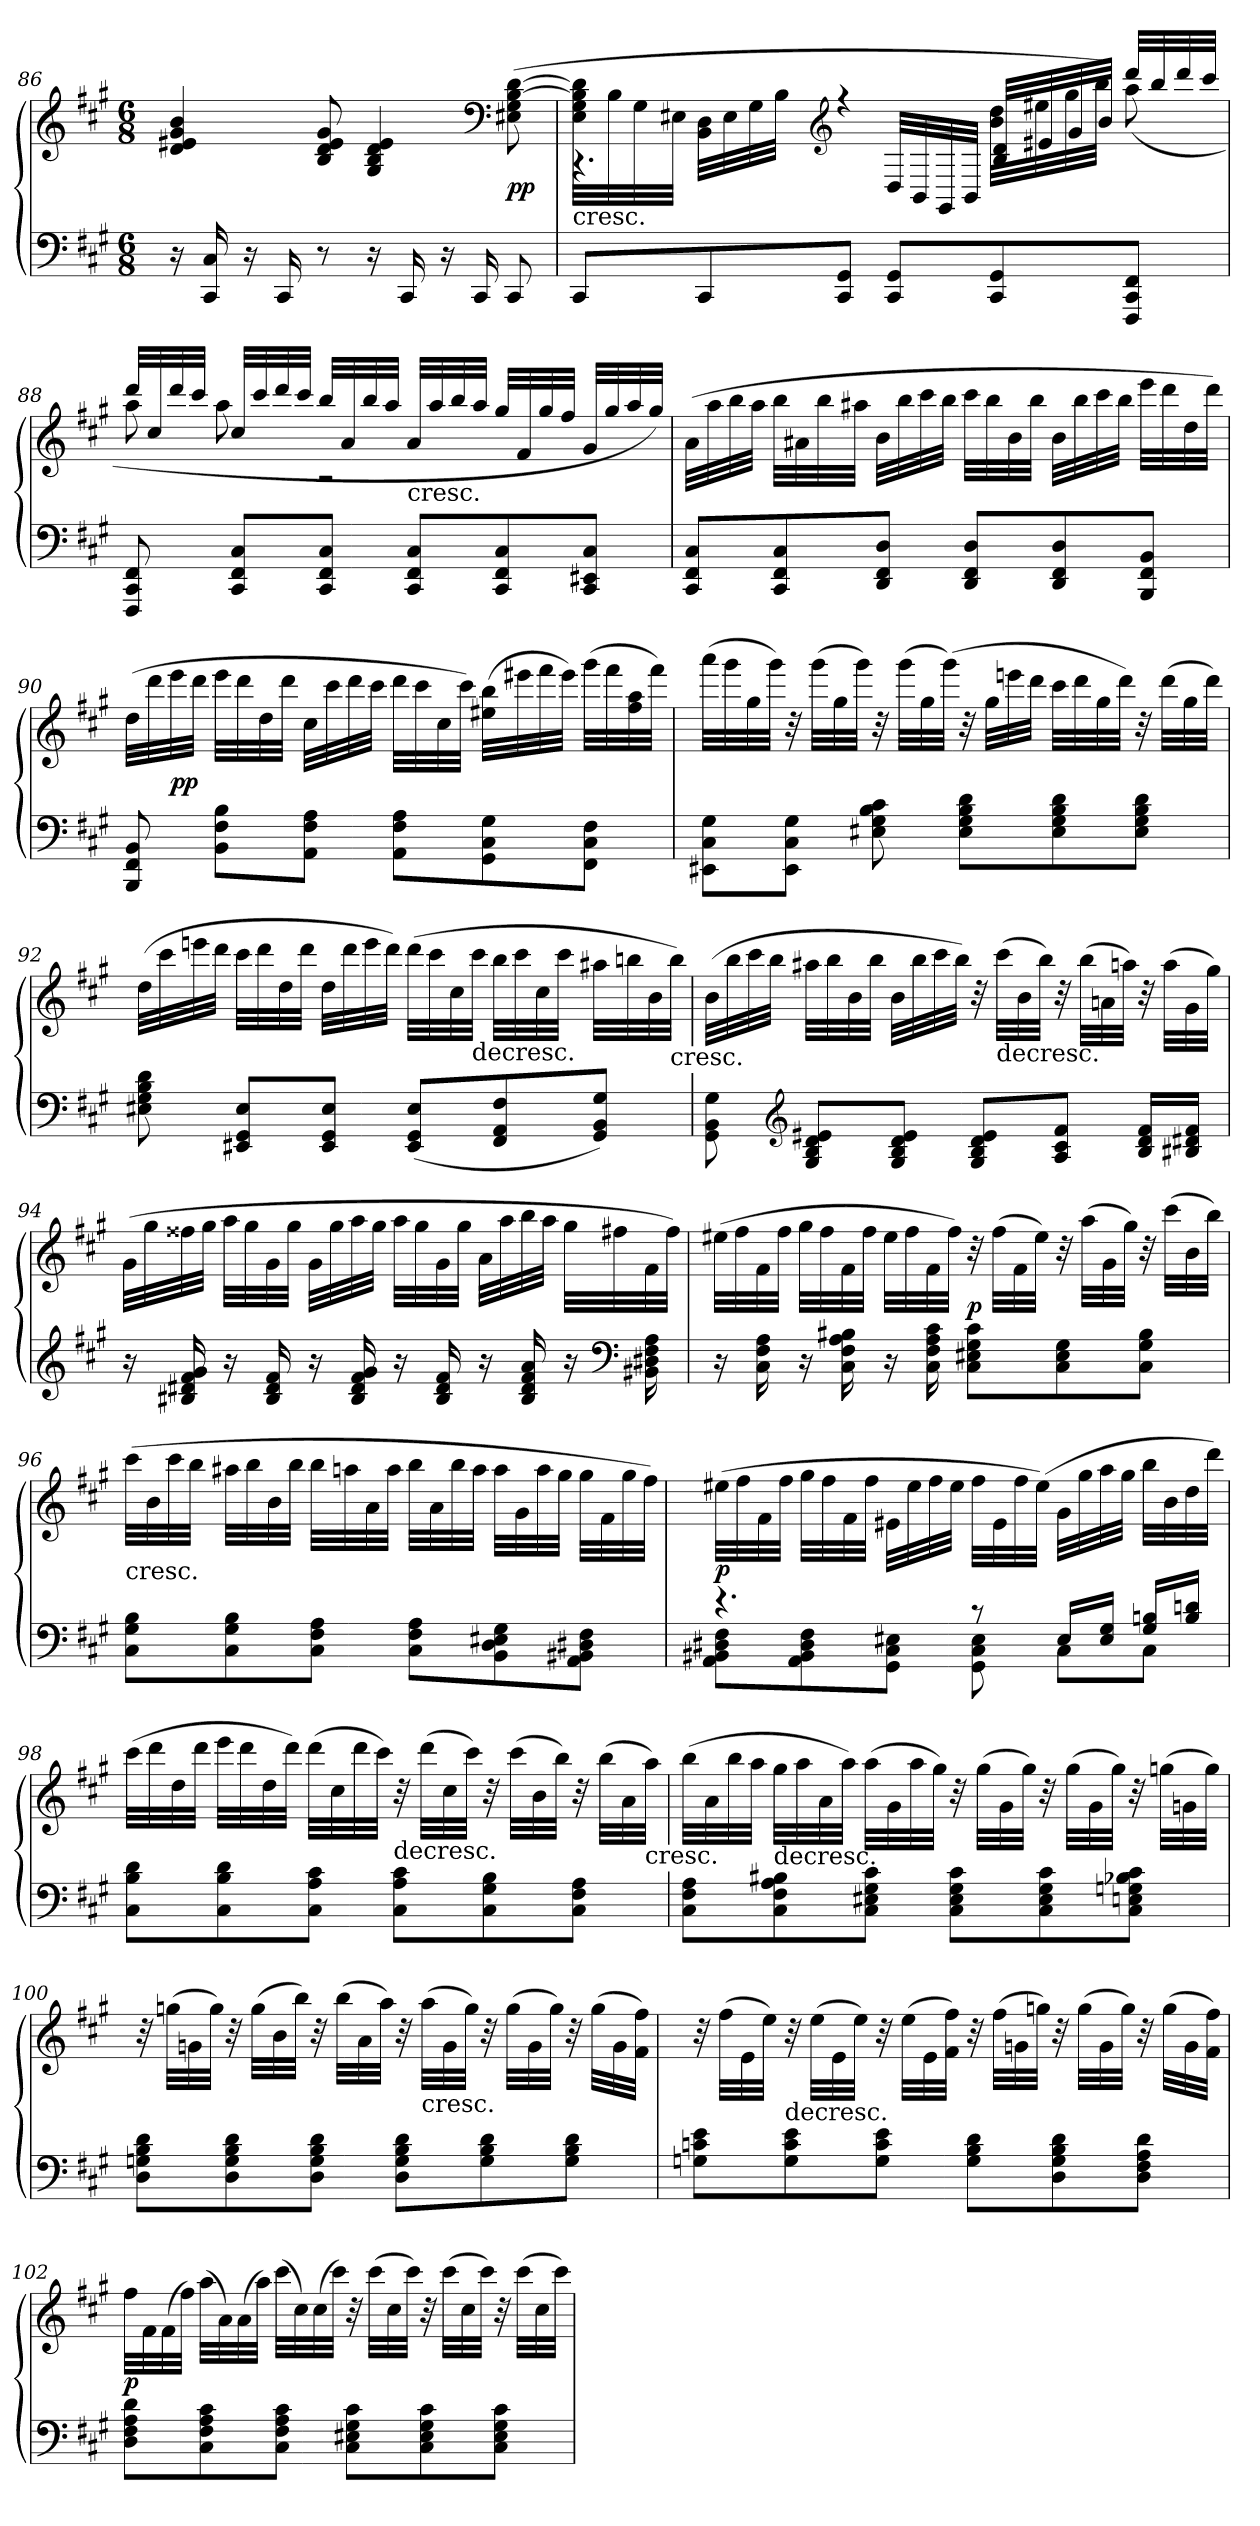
**kern	**kern	**dynam
*part1	*part1	*part1
*staff2	*staff1	*staff1/2
*clefF4	*clefG2	*
*k[f#c#g#]	*k[f#c#g#]	*
*M6/8	*M6/8	*
=86	=86	=86
16r	4d/ 4e#X/ 4g#/ 4b/	.
16CC#/ 16C#/	.	.
16r	.	.
16CC#/	.	.
8r	8B/ 8d/ 8e#/ 8g#/	.
16r	4G#/ 4B/ 4d/ 4e#/	.
16CC#/	.	.
16r	.	.
16CC#/	.	.
*	*clefF4	*
8CC#/	(8E#X\ 8G#\ [8B\ [8d\	pp
=87	=87	=87
*	*^	*
!	!LO:TX:c:t=cresc.	!	!
8CC#/L	32E\ 32G#\ 32B]\ 32d]\LLL	4.r	.
.	32B\	.	.
.	32G#\	.	.
.	32E#X\JJJ	.	.
8CC#/	32BB\ 32D\LLL	.	.
.	32E#\	.	.
.	32G#\	.	.
.	32B\JJJ	.	.
*	*clefG2	*	*
8CC#/ 8GG#/J	4r	.	.
8CC#/ 8GG#/L	.	32D/LLL	.
.	.	32BB/	.
.	.	32GG#/	.
.	.	32BB/JJJ	.
8CC#/ 8GG#/	32b\ 32dd\LLL	32B/ 32d/LLL	.
.	32ee#X\	32e#X/	.
.	32gg#\	32g#/	.
.	32bb\JJJ)	32b/JJJ	.
8FFF#/ 8CC#/ 8FF#/J	8aa\	(32ddd/LLL	.
.	.	32bb/	.
.	.	32ddd/	.
.	.	32ccc#/JJJ	.
=88	=88	=88	=88
8FFF#/ 8CC#/ 8FF#/	32ddd/LLL	8aa\	.
.	32cc#/	.	.
.	32ddd/	.	.
.	32ccc#/JJJ	.	.
8CC#/ 8FF#/ 8C#/L	32cc#/LLL	8aa\	.
.	32ccc#/	.	.
.	32ddd/	.	.
.	32ccc#/JJJ	.	.
8CC#/ 8FF#/ 8C#/J	32bb/LLL	2r	.
.	32a/	.	.
.	32bb/	.	.
.	32aa/JJJ	.	.
!	!LO:TX:c:t=cresc.	!	!
8CC#/ 8FF#/ 8C#/L	32a/LLL	.	.
.	32aa/	.	.
.	32bb/	.	.
.	32aa/JJJ	.	.
8CC#/ 8FF#/ 8C#/	32gg#/LLL	.	.
.	32f#/	.	.
.	32gg#/	.	.
.	32ff#/JJJ	.	.
8CC#/ 8EE#X/ 8C#/J	32g#/LLL	.	.
.	32gg#/	.	.
.	32aa/	.	.
.	32gg#/JJJ)	.	.
*	*v	*v	*
=89	=89	=89
8CC#/ 8FF#/ 8C#/L	(32a\LLL	.
.	32aa\	.
.	32bb\	.
.	32aa\JJJ	.
8CC#/ 8FF#/ 8C#/	32bb\LLL	.
.	32a#X\	.
.	32bb\	.
.	32aa#X\JJJ	.
8DD/ 8FF#/ 8D/J	32b\LLL	.
.	32bb\	.
.	32ccc#\	.
.	32bb\JJJ	.
8DD/ 8FF#/ 8D/L	32ccc#\LLL	.
.	32bb\	.
.	32b\	.
.	32bb\JJJ	.
8DD/ 8FF#/ 8D/	32b\LLL	.
.	32bb\	.
.	32ccc#\	.
.	32bb\JJJ	.
8BBB/ 8FF#/ 8BB/J	32eee\LLL	.
.	32ddd\	.
.	32dd\	.
.	32ddd\JJJ)	.
=90	=90	=90
8BBB/ 8FF#/ 8BB/	(32dd\LLL	.
.	32ddd\	.
.	32eee\	pp
.	32ddd\JJJ	.
8BB\ 8F#\ 8B\L	32eee\LLL	.
.	32ddd\	.
.	32dd\	.
.	32ddd\JJJ	.
8AA\ 8F#\ 8A\J	32cc#\LLL	.
.	32ccc#\	.
.	32ddd\	.
.	32ccc#\JJJ	.
8AA\ 8F#\ 8A\L	32ddd\LLL	.
.	32ccc#\	.
.	32cc#\	.
.	32ccc#\JJJ)	.
8GG#\ 8C#\ 8G#\	(32ee#X\ 32bb\LLL	.
.	32eee#X\	.
.	32fff#\	.
.	32eee#\JJJ)	.
8FF#\ 8C#\ 8F#\J	(32ggg#\LLL	.
.	32fff#\	.
.	32ff#\ 32aa\	.
.	32fff#\JJJ)	.
=91	=91	=91
8EE#X\ 8C#\ 8G#\L	(32aaa\LLL	.
.	32ggg#\	.
.	32gg#\	.
.	32ggg#\JJJ)	.
8EE#\ 8C#\ 8G#\J	32r	.
.	(32ggg#\LLL	.
.	32gg#\	.
.	32ggg#\JJJ)	.
8E#X\ 8G#\ 8B\ 8c#\	32r	.
.	(32ggg#\LLL	.
.	32gg#\	.
.	(32ggg#\JJJ)	.
8E#\ 8G#\ 8B\ 8d\L	32r	.
.	32gg#\LLL	.
.	32eeen\	.
.	32ddd\JJJ	.
8E#\ 8G#\ 8B\ 8d\	32ccc#\LLL	.
.	32ddd\	.
.	32gg#\	.
.	32ddd\JJJ)	.
8E#\ 8G#\ 8B\ 8d\J	32r	.
.	(32ddd\LLL	.
.	32gg#\	.
.	32ddd\JJJ)	.
=92	=92	=92
8E#X\ 8G#\ 8B\ 8d\	(32dd\LLL	.
.	32ccc#\	.
.	32eeen\	.
.	32ddd\JJJ	.
8EE#X/ 8GG#/ 8E#/L	32ccc#\LLL	.
.	32ddd\	.
.	32dd\	.
.	32ddd\JJJ	.
8EE#/ 8GG#/ 8E#/J	32dd\LLL	.
.	32ddd\	.
.	32eee\	.
.	32ddd\JJJ)	.
(8EE#/ 8GG#/ 8E#/L	(32ddd\LLL	.
.	32ccc#\	.
.	32cc#\	.
!	!LO:TX:c:t=decresc.	!
.	32ccc#\JJJ	.
8FF#/ 8AA/ 8F#/	32bb\LLL	.
.	32ccc#\	.
.	32cc#\	.
.	32ccc#\JJJ	.
8GG#/ 8BB/ 8G#/J)	32aa#X\LLL	.
.	32bbn\	.
.	32b\	.
!	!LO:TX:c:t=cresc.	!
.	32bb\JJJ)	.
=93	=93	=93
8GG#\ 8BB\ 8G#\	(32b\LLL	.
.	32bb\	.
.	32ccc#\	.
.	32bb\JJJ	.
*clefG2	*	*
8G#/ 8B/ 8d/ 8e#X/L	32aa#X\LLL	.
.	32bb\	.
.	32b\	.
.	32bb\JJJ	.
8G#/ 8B/ 8d/ 8e#/J	32b\LLL	.
.	32bb\	.
.	32ccc#\	.
.	32bb\JJJ)	.
8G#/ 8B/ 8d/ 8e#/L	32r	.
!	!LO:TX:c:t=decresc.	!
.	(32ccc#\LLL	.
.	32b\	.
.	32bb\JJJ)	.
8A/ 8c#/ 8f#/J	32r	.
.	(32bb\LLL	.
.	32an\	.
.	32aan\JJJ)	.
16B/ 16d/ 16f#/LL	32r	.
.	(32aa\LLL	.
16B#X/ 16d#X/ 16f#/JJ	32g#\	.
.	32gg#\JJJ)	.
=94	=94	=94
16r	(32g#\LLL	.
.	32gg#\	.
16B#X/ 16d#X/ 16f#/ 16g#/	32ff##X\	.
.	32gg#\JJJ	.
16r	32aa\LLL	.
.	32gg#\	.
16B#/ 16d#/ 16f#/	32g#\	.
.	32gg#\JJJ	.
16r	32g#\LLL	.
.	32gg#\	.
16B#/ 16d#/ 16f#/ 16g#/	32aa\	.
.	32gg#\JJJ	.
16r	32aa\LLL	.
.	32gg#\	.
16B#/ 16d#/ 16f#/	32g#\	.
.	32gg#\JJJ	.
16r	32a\LLL	.
.	32aa\	.
16B#/ 16d#/ 16f#/ 16a/	32bb\	.
.	32aa\JJJ	.
16r	32gg#\LLL	.
.	32ff#X\	.
*clefF4	*	*
16BB#X\ 16D#X\ 16F#\ 16A\	32f#\	.
.	32ff#\JJJ)	.
=95	=95	=95
16r	(32ee#X\LLL	.
.	32ff#\	.
16C#\ 16F#\ 16A\	32f#\	.
.	32ff#\JJJ	.
16r	32gg#\LLL	.
.	32ff#\	.
16C#\ 16F#\ 16A\ 16B#X\	32f#\	.
.	32ff#\JJJ	.
16r	32ee#\LLL	.
.	32ff#\	.
16C#\ 16F#\ 16A\ 16c#\	32f#\	.
.	32ff#\JJJ)	.
8C#\ 8E#X\ 8G#\ 8c#\L	32r	p
.	(32ff#\LLL	.
.	32f#\	.
.	32ee#\JJJ)	.
8C#\ 8E#\ 8G#\	32r	.
.	(32aa\LLL	.
.	32g#\	.
.	32gg#\JJJ)	.
8C#\ 8G#\ 8B#\J	32r	.
.	(32ccc#\LLL	.
.	32b\	.
.	32bb\JJJ)	.
=96	=96	=96
!	!LO:TX:c:t=cresc.	!
8C#\ 8G#\ 8B\L	(32ccc#\LLL	.
.	32b\	.
.	32ccc#\	.
.	32bb\JJJ	.
8C#\ 8G#\ 8B\	32aa#X\LLL	.
.	32bb\	.
.	32b\	.
.	32bb\JJJ	.
8C#\ 8F#\ 8A\J	32bb\LLL	.
.	32aan\	.
.	32a\	.
.	32aa\JJJ	.
8C#\ 8F#\ 8A\L	32bb\LLL	.
.	32a\	.
.	32bb\	.
.	32aa\JJJ	.
8BB\ 8D\ 8E#X\ 8G#\	32aa\LLL	.
.	32g#\	.
.	32aa\	.
.	32gg#\JJJ	.
8AA\ 8BB#X\ 8D#X\ 8F#\J	32gg#\LLL	.
.	32f#\	.
.	32gg#\	.
.	32ff#\JJJ)	.
=97	=97	=97
*^	*	*
4.r	8AA\ 8BB#X\ 8D#X\ 8F#\L	(32ee#X\LLL	p
.	.	32ff#\	.
.	.	32f#\	.
.	.	32ff#\JJJ	.
.	8AA\ 8BB#\ 8D#\ 8F#\	32gg#\LLL	.
.	.	32ff#\	.
.	.	32f#\	.
.	.	32ff#\JJJ	.
.	8GG#\ 8C#\ 8E#X\J	32e#X\LLL	.
.	.	32ee#\	.
.	.	32ff#\	.
.	.	32ee#\JJJ	.
8r	8GG#\ 8C#\ 8E#\	32ff#\LLL	.
.	.	32e#\	.
.	.	32ff#\	.
.	.	(32ee#\JJJ)	.
16E#/LL	8C#\L	32g#\LLL	.
.	.	32gg#\	.
16E#/ 16G#/JJ	.	32aa\	.
.	.	32gg#\JJJ	.
16G#/ 16Bn/LL	8C#\J	32bb\LLL	.
.	.	32b\	.
16B/ 16dn/JJ	.	32dd\	.
.	.	32ddd\JJJ)	.
*v	*v	*	*
=98	=98	=98
8C#\ 8B\ 8d\L	(32ccc#\LLL	.
.	32ddd\	.
.	32dd\	.
.	32ddd\JJJ	.
8C#\ 8B\ 8d\	32eee\LLL	.
.	32ddd\	.
.	32dd\	.
.	32ddd\JJJ)	.
8C#\ 8A\ 8c#\J	(32ddd\LLL	.
.	32cc#\	.
.	32ddd\	.
.	32ccc#\JJJ)	.
!	!LO:TX:c:t=decresc.	!
8C#\ 8A\ 8c#\L	32r	.
.	(32ddd\LLL	.
.	32cc#\	.
.	32ccc#\JJJ)	.
8C#\ 8G#\ 8B\	32r	.
.	(32ccc#\LLL	.
.	32b\	.
.	32bb\JJJ)	.
8C#\ 8F#\ 8A\J	32r	.
.	(32bb\LLL	.
.	32a\	.
!	!LO:TX:c:t=cresc.	!
.	32aa\JJJ)	.
=99	=99	=99
8C#\ 8F#\ 8A\L	(32bb\LLL	.
.	32a\	.
.	32bb\	.
.	32aa\JJJ	.
!	!LO:TX:c:t=decresc.	!
8C#\ 8F#\ 8A\ 8B#X\	32gg#\LLL	.
.	32aa\	.
.	32a\	.
.	32aa\JJJ)	.
8C#\ 8E#X\ 8G#\ 8c#\J	(32aa\LLL	.
.	32g#\	.
.	32aa\	.
.	32gg#\JJJ)	.
8C#\ 8E#\ 8G#\ 8c#\L	32r	.
.	(32gg#\LLL	.
.	32g#\	.
.	32gg#\JJJ)	.
8C#\ 8E#\ 8G#\ 8c#\	32r	.
.	(32gg#\LLL	.
.	32g#\	.
.	32gg#\JJJ)	.
8C#\ 8En\ 8Gn\ 8B-X\ 8c#\J	32r	.
.	(32ggn\LLL	.
.	32gn\	.
.	32gg\JJJ)	.
=100	=100	=100
8D\ 8Gn\ 8B\ 8d\L	32r	.
.	(32ggn\LLL	.
.	32gn\	.
.	32gg\JJJ)	.
8D\ 8G\ 8B\ 8d\	32r	.
.	(32gg\LLL	.
.	32b\	.
.	32bb\JJJ)	.
8D\ 8G\ 8B\ 8d\J	32r	.
.	(32bb\LLL	.
.	32a\	.
.	32aa\JJJ)	.
8D\ 8G\ 8B\ 8d\L	32r	.
!	!LO:TX:c:t=cresc.	!
.	(32aa\LLL	.
.	32g\	.
.	32gg\JJJ)	.
8G\ 8B\ 8d\	32r	.
.	(32gg\LLL	.
.	32g\	.
.	32gg\JJJ)	.
8G\ 8B\ 8d\J	32r	.
.	(32gg\LLL	.
.	32g\	.
.	32f#\ 32ff#\JJJ)	.
=101	=101	=101
8Gn\ 8cn\ 8e\L	32r	.
.	(32ff#\LLL	.
.	32e\	.
.	32ee\JJJ)	.
!	!LO:TX:c:t=decresc.	!
8G\ 8c\ 8e\	32r	.
.	(32ee\LLL	.
.	32e\	.
.	32ee\JJJ)	.
8G\ 8c\ 8e\J	32r	.
.	(32ee\LLL	.
.	32e\	.
.	32f#\ 32ff#\JJJ)	.
8G\ 8B\ 8d\L	32r	.
.	(32ff#\LLL	.
.	32gn\	.
.	32ggn\JJJ)	.
8D\ 8G\ 8B\ 8d\	32r	.
.	(32gg\LLL	.
.	32g\	.
.	32gg\JJJ)	.
8D\ 8F#\ 8A\ 8d\J	32r	.
.	(32gg\LLL	.
.	32g\	.
.	32f#\ 32ff#\JJJ)	.
=102	=102	=102
8D\ 8F#\ 8A\ 8d\L	32ff#\LLL	p
.	32f#\	.
.	(32f#\	.
.	32ff#\JJJ)	.
8C#\ 8F#\ 8A\ 8c#\	(32aa\LLL	.
.	32a\)	.
.	(32a\	.
.	32aa\JJJ)	.
8C#\ 8F#\ 8A\ 8c#\J	(32ccc#\LLL	.
.	32cc#\)	.
.	(32cc#\	.
.	32ccc#\JJJ)	.
8C#\ 8E#X\ 8G#\ 8c#\L	32r	.
.	(32ccc#\LLL	.
.	32cc#\	.
.	32ccc#\JJJ)	.
8C#\ 8E#\ 8G#\ 8c#\	32r	.
.	(32ccc#\LLL	.
.	32cc#\	.
.	32ccc#\JJJ)	.
8C#\ 8E#\ 8G#\ 8c#\J	32r	.
.	(32ccc#\LLL	.
.	32cc#\	.
.	32ccc#\JJJ)	.
=	=	=
*-	*-	*-
